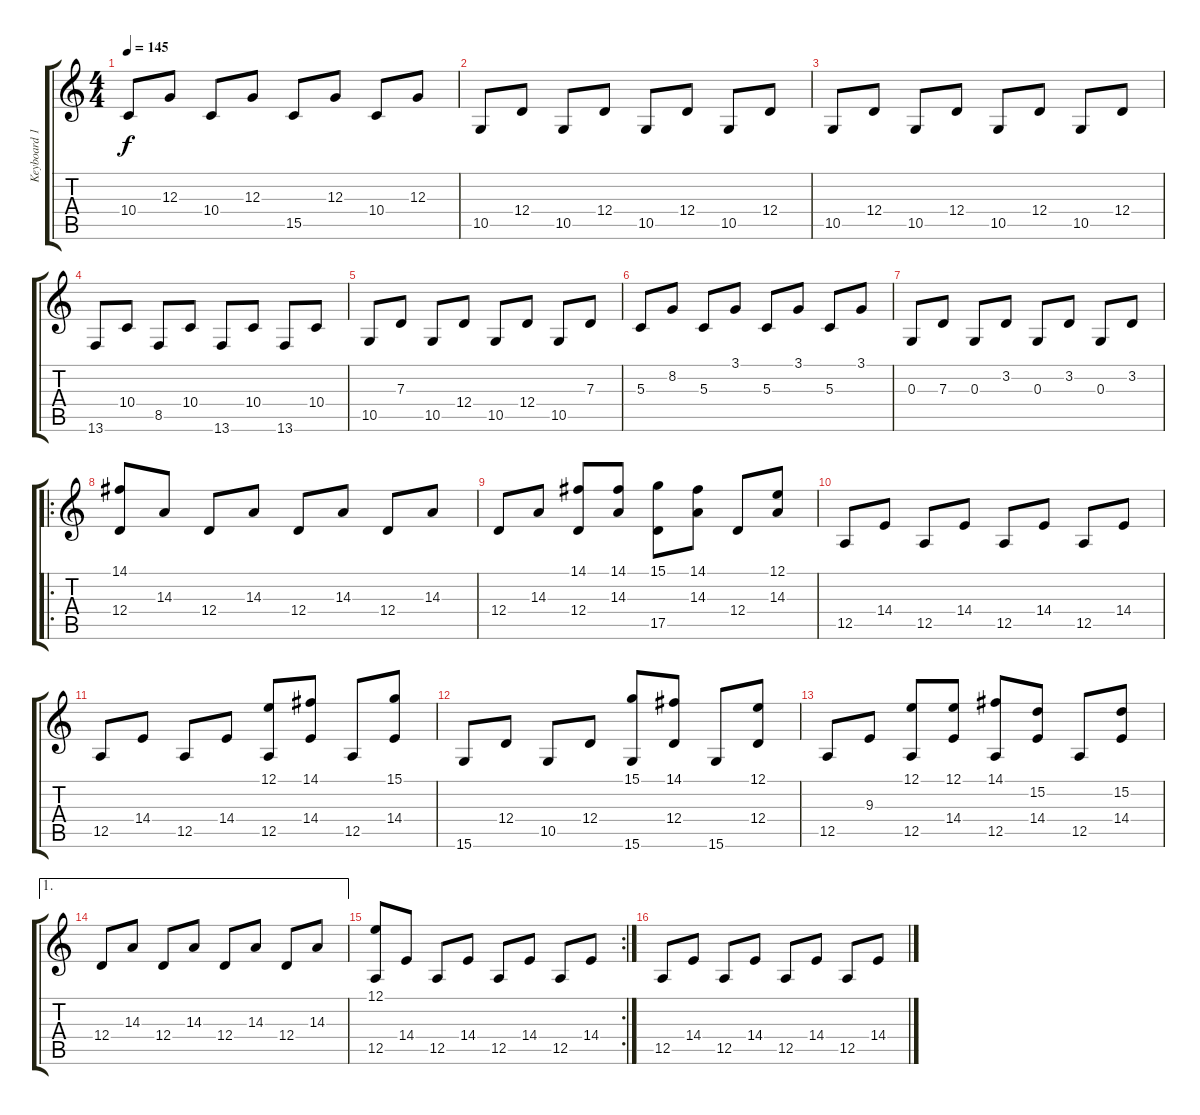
\track ("Keyboard 1 (piano / marimba)" "Keyboard 1") {instrument acousticgrandpiano}
\staff {score tabs}
\tuning (E4 B3 G3 D3 A2 E2) {hide}
\ts (4 4)
\tempo 145
\clef g2
\ks c
10.4.8{dy f} 12.3.8 10.4.8 12.3.8 15.5.8 12.3.8 10.4.8 12.3.8 |
10.5.8 12.4.8 10.5.8 12.4.8 10.5.8 12.4.8 10.5.8 12.4.8 |
10.5.8 12.4.8 10.5.8 12.4.8 10.5.8 12.4.8 10.5.8 12.4.8 |
13.6.8 10.4.8 8.5.8 10.4.8 13.6.8 10.4.8 13.6.8 10.4.8 |
10.5.8 7.3.8 10.5.8 12.4.8 10.5.8 12.4.8 10.5.8 7.3.8 |
5.3.8 8.2.8 5.3.8 3.1.8 5.3.8 3.1.8 5.3.8 3.1.8 |
0.3.8 7.3.8 0.3.8 3.2.8 0.3.8 3.2.8 0.3.8 3.2.8 |
\ro
(14.1 12.4).8{volume 11 instrument acousticgrandpiano} 14.3.8 12.4.8 14.3.8 12.4.8 14.3.8 12.4.8 14.3.8 |
12.4.8 14.3.8 (14.1 12.4).8 (14.1 14.3).8 (15.1 17.5).8 (14.1 14.3).8 12.4.8 (12.1 14.3).8 |
12.5.8 14.4.8 12.5.8 14.4.8 12.5.8 14.4.8 12.5.8 14.4.8 |
12.5.8 14.4.8 12.5.8 14.4.8 (12.1 12.5).8 (14.1 14.4).8 12.5.8 (15.1 14.4).8 |
15.6.8 12.4.8 10.5.8 12.4.8 (15.1 15.6).8 (14.1 12.4).8 15.6.8 (12.1 12.4).8 |
12.5.8 9.3.8 (12.1 12.5).8 (12.1 14.4).8 (14.1 12.5).8 (15.2 14.4).8 12.5.8 (15.2 14.4).8 |
\ae 1
12.4.8 14.3.8 12.4.8 14.3.8 12.4.8 14.3.8 12.4.8 14.3.8 |
\rc 2
(12.1 12.5).8 14.4.8 12.5.8 14.4.8 12.5.8 14.4.8 12.5.8 14.4.8 |
12.5.8 14.4.8 12.5.8 14.4.8 12.5.8 14.4.8 12.5.8 14.4.8
